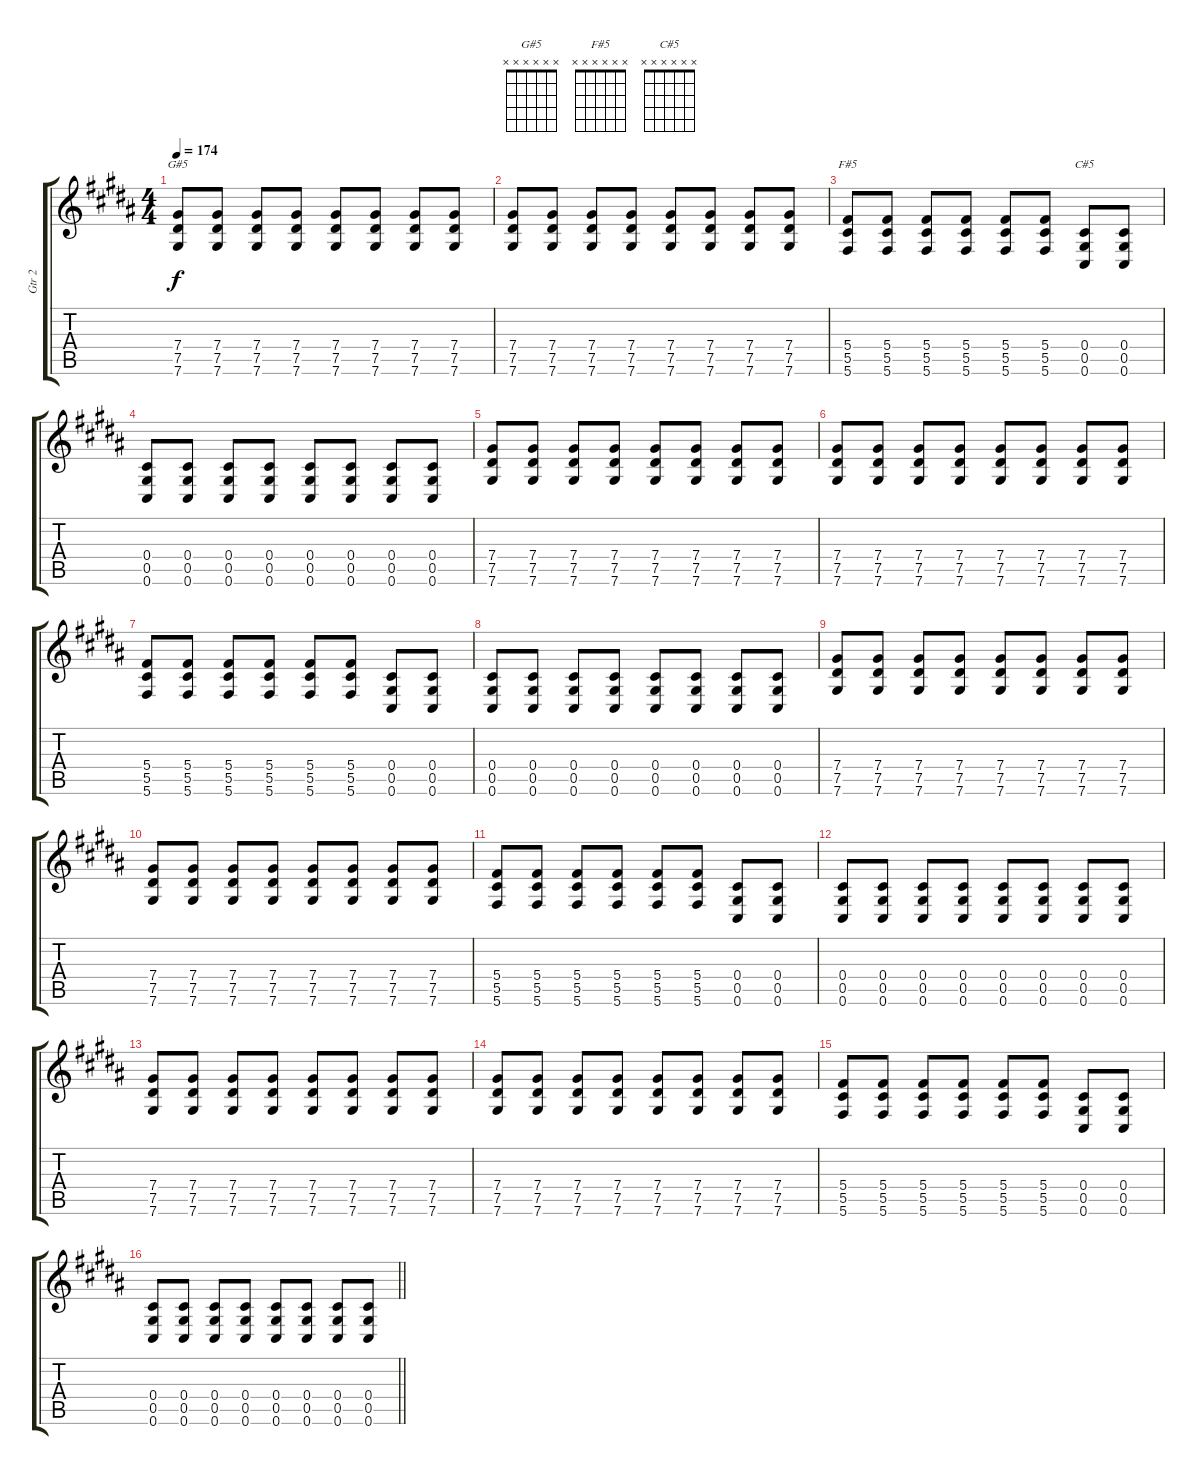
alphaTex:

\track ("Gtr 2" "Gtr 2") {instrument electricguitarjazz}
\staff {score tabs}
\tuning (Eb4 Bb3 Gb3 Db3 Ab2 Db2) {hide}
\chord ("G#5" x x x x x x)
\chord ("F#5" x x x x x x)
\chord ("C#5" x x x x x x)
\ts (4 4)
\tempo 174
\clef g2
\ks g#minor
(7.4 7.5 7.6).8{ch "G#5" dy f} (7.4 7.5 7.6).8 (7.4 7.5 7.6).8 (7.4 7.5 7.6).8 (7.4 7.5 7.6).8 (7.4 7.5 7.6).8 (7.4 7.5 7.6).8 (7.4 7.5 7.6).8 |
(7.4 7.5 7.6).8 (7.4 7.5 7.6).8 (7.4 7.5 7.6).8 (7.4 7.5 7.6).8 (7.4 7.5 7.6).8 (7.4 7.5 7.6).8 (7.4 7.5 7.6).8 (7.4 7.5 7.6).8 |
(5.4 5.5 5.6).8{ch "F#5"} (5.4 5.5 5.6).8 (5.4 5.5 5.6).8 (5.4 5.5 5.6).8 (5.4 5.5 5.6).8 (5.4 5.5 5.6).8 (0.4 0.5 0.6).8{ch "C#5"} (0.4 0.5 0.6).8 |
(0.4 0.5 0.6).8 (0.4 0.5 0.6).8 (0.4 0.5 0.6).8 (0.4 0.5 0.6).8 (0.4 0.5 0.6).8 (0.4 0.5 0.6).8 (0.4 0.5 0.6).8 (0.4 0.5 0.6).8 |
(7.4 7.5 7.6).8 (7.4 7.5 7.6).8 (7.4 7.5 7.6).8 (7.4 7.5 7.6).8 (7.4 7.5 7.6).8 (7.4 7.5 7.6).8 (7.4 7.5 7.6).8 (7.4 7.5 7.6).8 |
(7.4 7.5 7.6).8 (7.4 7.5 7.6).8 (7.4 7.5 7.6).8 (7.4 7.5 7.6).8 (7.4 7.5 7.6).8 (7.4 7.5 7.6).8 (7.4 7.5 7.6).8 (7.4 7.5 7.6).8 |
(5.4 5.5 5.6).8 (5.4 5.5 5.6).8 (5.4 5.5 5.6).8 (5.4 5.5 5.6).8 (5.4 5.5 5.6).8 (5.4 5.5 5.6).8 (0.4 0.5 0.6).8 (0.4 0.5 0.6).8 |
(0.4 0.5 0.6).8 (0.4 0.5 0.6).8 (0.4 0.5 0.6).8 (0.4 0.5 0.6).8 (0.4 0.5 0.6).8 (0.4 0.5 0.6).8 (0.4 0.5 0.6).8 (0.4 0.5 0.6).8 |
(7.4 7.5 7.6).8 (7.4 7.5 7.6).8 (7.4 7.5 7.6).8 (7.4 7.5 7.6).8 (7.4 7.5 7.6).8 (7.4 7.5 7.6).8 (7.4 7.5 7.6).8 (7.4 7.5 7.6).8 |
(7.4 7.5 7.6).8 (7.4 7.5 7.6).8 (7.4 7.5 7.6).8 (7.4 7.5 7.6).8 (7.4 7.5 7.6).8 (7.4 7.5 7.6).8 (7.4 7.5 7.6).8 (7.4 7.5 7.6).8 |
(5.4 5.5 5.6).8 (5.4 5.5 5.6).8 (5.4 5.5 5.6).8 (5.4 5.5 5.6).8 (5.4 5.5 5.6).8 (5.4 5.5 5.6).8 (0.4 0.5 0.6).8 (0.4 0.5 0.6).8 |
(0.4 0.5 0.6).8 (0.4 0.5 0.6).8 (0.4 0.5 0.6).8 (0.4 0.5 0.6).8 (0.4 0.5 0.6).8 (0.4 0.5 0.6).8 (0.4 0.5 0.6).8 (0.4 0.5 0.6).8 |
(7.4 7.5 7.6).8 (7.4 7.5 7.6).8 (7.4 7.5 7.6).8 (7.4 7.5 7.6).8 (7.4 7.5 7.6).8 (7.4 7.5 7.6).8 (7.4 7.5 7.6).8 (7.4 7.5 7.6).8 |
(7.4 7.5 7.6).8 (7.4 7.5 7.6).8 (7.4 7.5 7.6).8 (7.4 7.5 7.6).8 (7.4 7.5 7.6).8 (7.4 7.5 7.6).8 (7.4 7.5 7.6).8 (7.4 7.5 7.6).8 |
(5.4 5.5 5.6).8 (5.4 5.5 5.6).8 (5.4 5.5 5.6).8 (5.4 5.5 5.6).8 (5.4 5.5 5.6).8 (5.4 5.5 5.6).8 (0.4 0.5 0.6).8 (0.4 0.5 0.6).8 |
\barLineRight lightlight
(0.4 0.5 0.6).8 (0.4 0.5 0.6).8 (0.4 0.5 0.6).8 (0.4 0.5 0.6).8 (0.4 0.5 0.6).8 (0.4 0.5 0.6).8 (0.4 0.5 0.6).8 (0.4 0.5 0.6).8
